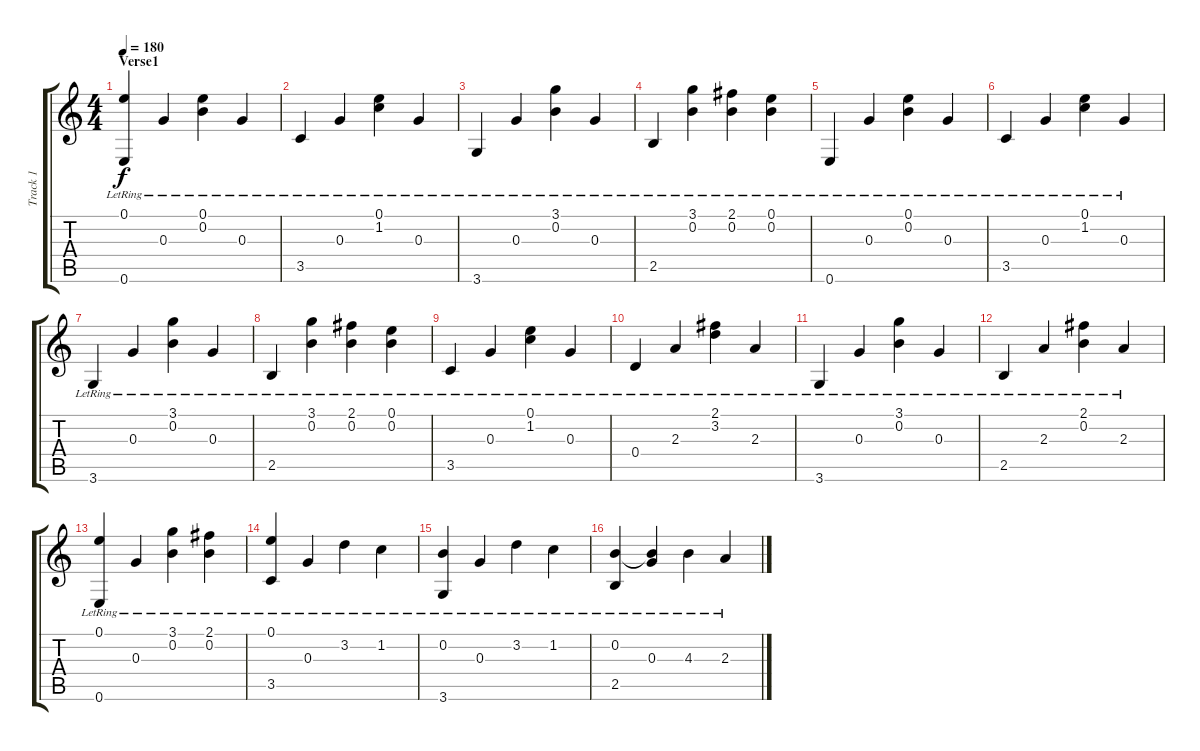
\track ("Track 1" "Track 1") {instrument acousticguitarsteel}
\staff {score tabs}
\tuning (E4 B3 G3 D3 A2 E2) {hide}
\ts (4 4)
\section ("" "Verse1")
\tempo 180
\clef g2
\ks c
(0.1{lr} 0.6{lr}).4{dy f} 0.3{lr}.4 (0.1{lr} 0.2{lr}).4 0.3{lr}.4 |
3.5{lr}.4 0.3{lr}.4 (0.1{lr} 1.2{lr}).4 0.3{lr}.4 |
3.6{lr}.4 0.3{lr}.4 (3.1{lr} 0.2{lr}).4 0.3{lr}.4 |
2.5{lr}.4 (3.1{lr} 0.2{lr}).4 (2.1{lr} 0.2{lr}).4 (0.1{lr} 0.2{lr}).4 |
0.6{lr}.4 0.3{lr}.4 (0.1{lr} 0.2{lr}).4 0.3{lr}.4 |
3.5{lr}.4 0.3{lr}.4 (0.1{lr} 1.2{lr}).4 0.3{lr}.4 |
3.6{lr}.4 0.3{lr}.4 (3.1{lr} 0.2{lr}).4 0.3{lr}.4 |
2.5{lr}.4 (3.1{lr} 0.2{lr}).4 (2.1{lr} 0.2{lr}).4 (0.1{lr} 0.2{lr}).4 |
3.5{lr}.4 0.3{lr}.4 (0.1{lr} 1.2{lr}).4 0.3{lr}.4 |
0.4{lr}.4 2.3{lr}.4 (2.1{lr} 3.2{lr}).4 2.3{lr}.4 |
3.6{lr}.4 0.3{lr}.4 (3.1{lr} 0.2{lr}).4 0.3{lr}.4 |
2.5{lr}.4 2.3{lr}.4 (2.1{lr} 0.2{lr}).4 2.3{lr}.4 |
(0.1{lr} 0.6{lr}).4 0.3{lr}.4 (3.1{lr} 0.2{lr}).4 (2.1{lr} 0.2{lr}).4 |
(0.1{lr} 3.5{lr}).4 0.3{lr}.4 3.2{lr}.4 1.2{lr}.4 |
(0.2{lr} 3.6).4 0.3{lr}.4 3.2{lr}.4 1.2{lr}.4 |
(0.2{lr} 2.5{lr}).4 (0.2{t} 0.3{lr}).4 4.3{lr}.4 2.3{lr}.4
